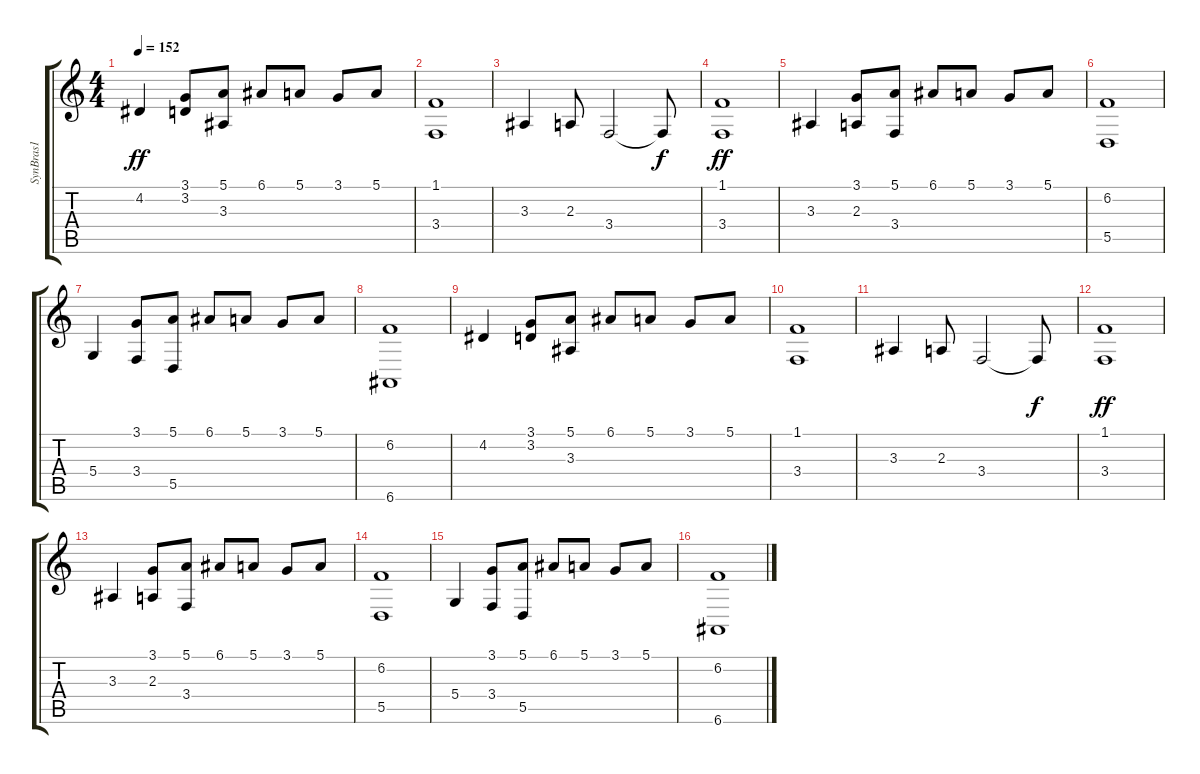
\track ("SynBras1" "SynBras1") {instrument synthbrass1}
\staff {score tabs}
\tuning (E4 B3 G3 D3 A2 E2) {hide}
\ts (4 4)
\tempo 152
\clef g2
\ks c
4.2.4{dy ff} (3.1 3.2).8 (5.1 3.3).8 6.1.8 5.1.8 3.1.8 5.1.8 |
(1.1 3.4).1 |
3.3.4 2.3.8 3.4.2 3.4{t}.8{dy f} |
(1.1 3.4).1{dy ff} |
3.3.4 (3.1 2.3).8 (5.1 3.4).8 6.1.8 5.1.8 3.1.8 5.1.8 |
(6.2 5.5).1 |
5.4.4 (3.1 3.4).8 (5.1 5.5).8 6.1.8 5.1.8 3.1.8 5.1.8 |
(6.2 6.6).1 |
4.2.4 (3.1 3.2).8 (5.1 3.3).8 6.1.8 5.1.8 3.1.8 5.1.8 |
(1.1 3.4).1 |
3.3.4 2.3.8 3.4.2 3.4{t}.8{dy f} |
(1.1 3.4).1{dy ff} |
3.3.4 (3.1 2.3).8 (5.1 3.4).8 6.1.8 5.1.8 3.1.8 5.1.8 |
(6.2 5.5).1 |
5.4.4 (3.1 3.4).8 (5.1 5.5).8 6.1.8 5.1.8 3.1.8 5.1.8 |
(6.2 6.6).1
